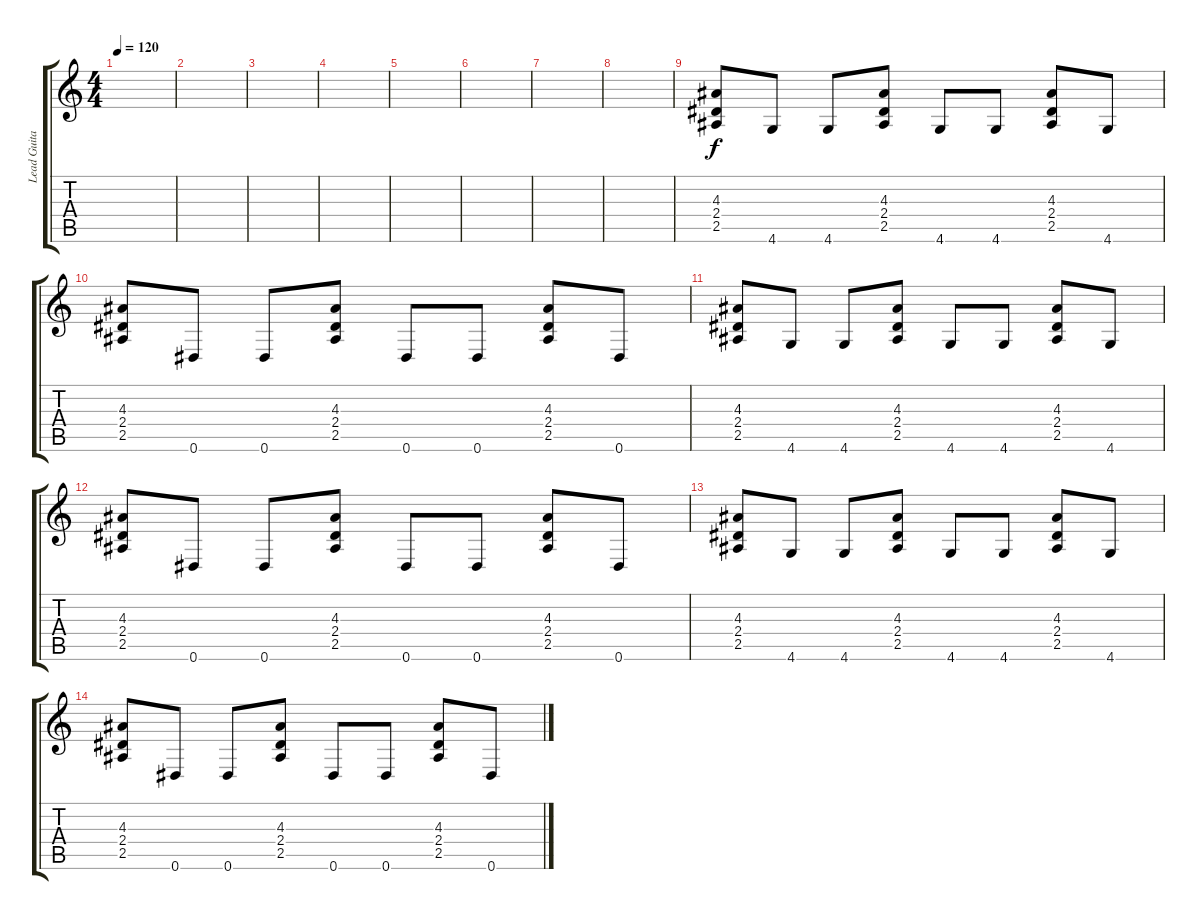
\track ("Lead Guitar" "Lead Guita") {instrument electricguitarjazz}
\staff {score tabs}
\tuning (Eb4 Bb3 Gb3 Db3 Ab2 Eb2) {hide}
\ts (4 4)
\tempo 120
\clef g2
\ks c
|
|
|
|
|
|
|
|
(4.3 2.4 2.5).8{instrument acousticguitarnylon} 4.6.8 4.6.8 (4.3 2.4 2.5).8 4.6.8 4.6.8 (4.3 2.4 2.5).8 4.6.8 |
(4.3 2.4 2.5).8 0.6.8 0.6.8 (4.3 2.4 2.5).8 0.6.8 0.6.8 (4.3 2.4 2.5).8 0.6.8 |
(4.3 2.4 2.5).8{volume 9} 4.6.8 4.6.8 (4.3 2.4 2.5).8 4.6.8 4.6.8 (4.3 2.4 2.5).8 4.6.8 |
(4.3 2.4 2.5).8{volume 8} 0.6.8 0.6.8 (4.3 2.4 2.5).8 0.6.8 0.6.8 (4.3 2.4 2.5).8 0.6.8 |
(4.3 2.4 2.5).8 4.6.8{volume 5} 4.6.8 (4.3 2.4 2.5).8 4.6.8 4.6.8 (4.3 2.4 2.5).8 4.6.8 |
(4.3 2.4 2.5).8{volume 2} 0.6.8 0.6.8 (4.3 2.4 2.5).8 0.6.8 0.6.8 (4.3 2.4 2.5).8 0.6.8
